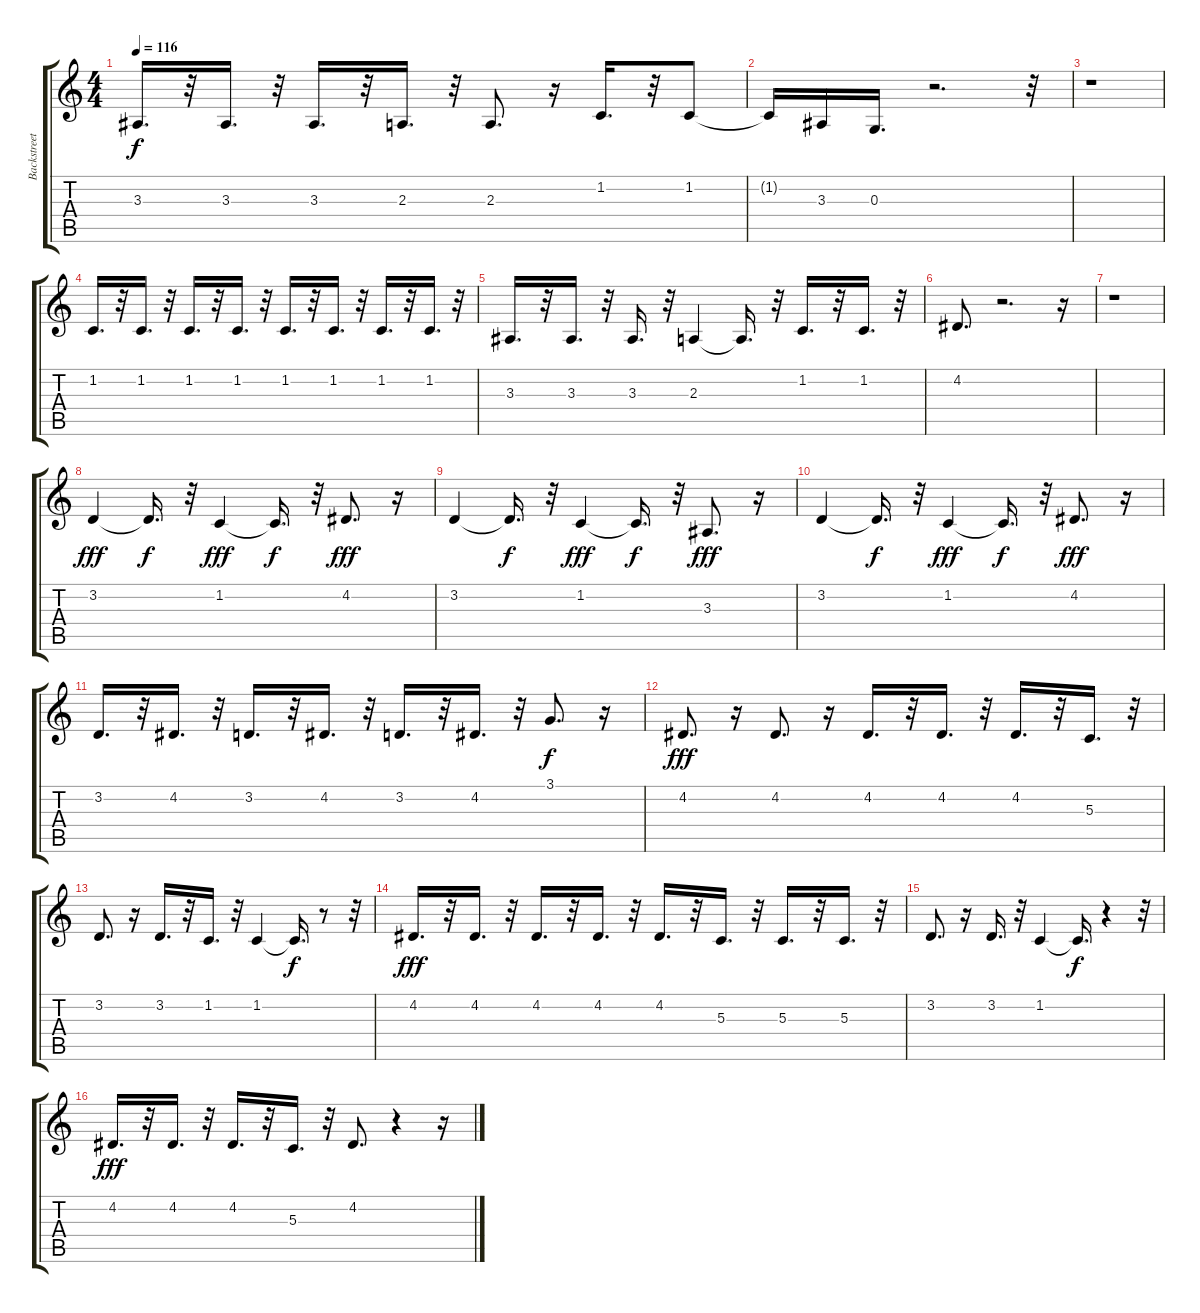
\track ("Backstreet Boys" "Backstreet") {instrument synthvoice}
\staff {score tabs}
\tuning (E4 B3 G3 D3 A2 E2) {hide}
\ts (4 4)
\tempo 116
\clef g2
\ks c
3.3.16{d dy f} r.32 3.3.16{d} r.32 3.3.16{d} r.32 2.3.16{d} r.32 2.3.8{d} r.16 1.2.16{d} r.32 1.2.8 |
1.2{t}.16 3.3.16 0.3.16{d} r.2{d} r.32 |
r.1 |
1.2.16{d} r.32 1.2.16{d} r.32 1.2.16{d} r.32 1.2.16{d} r.32 1.2.16{d} r.32 1.2.16{d} r.32 1.2.16{d} r.32 1.2.16{d} r.32 |
3.3.16{d} r.32 3.3.16{d} r.32 3.3.16{d} r.32 2.3.4 2.3{t}.16{d} r.32 1.2.16{d} r.32 1.2.16{d} r.32 |
4.2.8{d} r.2{d} r.16 |
r.1 |
3.2.4{dy fff} 3.2{t}.16{d dy f} r.32 1.2.4{dy fff} 1.2{t}.16{d dy f} r.32 4.2.8{d dy fff} r.16 |
3.2.4 3.2{t}.16{d dy f} r.32 1.2.4{dy fff} 1.2{t}.16{d dy f} r.32 3.3.8{d dy fff} r.16 |
3.2.4 3.2{t}.16{d dy f} r.32 1.2.4{dy fff} 1.2{t}.16{d dy f} r.32 4.2.8{d dy fff} r.16 |
3.2.16{d} r.32 4.2.16{d} r.32 3.2.16{d} r.32 4.2.16{d} r.32 3.2.16{d} r.32 4.2.16{d} r.32 3.1.8{d dy f} r.16 |
4.2.8{d dy fff} r.16 4.2.8{d} r.16 4.2.16{d} r.32 4.2.16{d} r.32 4.2.16{d} r.32 5.3.16{d} r.32 |
3.2.8{d} r.16 3.2.16{d} r.32 1.2.16{d} r.32 1.2.4 1.2{t}.16{d dy f} r.8 r.32 |
4.2.16{d dy fff} r.32 4.2.16{d} r.32 4.2.16{d} r.32 4.2.16{d} r.32 4.2.16{d} r.32 5.3.16{d} r.32 5.3.16{d} r.32 5.3.16{d} r.32 |
3.2.8{d} r.16 3.2.16{d} r.32 1.2.4 1.2{t}.16{d dy f} r.4 r.32 |
4.2.16{d dy fff} r.32 4.2.16{d} r.32 4.2.16{d} r.32 5.3.16{d} r.32 4.2.8{d} r.4 r.16
